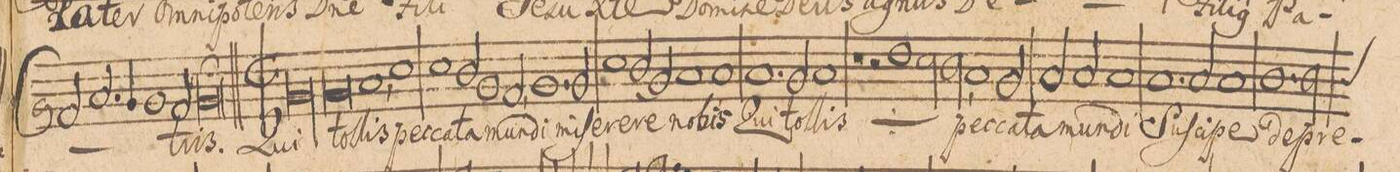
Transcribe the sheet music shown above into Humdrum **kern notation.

**kern	**text
*I"CANTVS.	*
*clefG2	*
*k[]	*
*met(C|)	*
*M2/1	*
2fny/	.
2.a/	.
4g/	.
1g/	.
=50-	=50-
2f/	.
1gl;	-tris.
=51||	=51||
*M2/1	*
*met(C|)	*
00g\	Qui
=52-	=52-
=53-	=53-
0g	tol-
=54-	=54-
1a,<	-lis
1cc	pec-
=55-	=55-
1cc	-ca-
2b/	-ta
1g	mun-
=56-	=56-
2f,</	-di
1.g	mi-
=57-	=57-
2g/	-ſe-
1cc	-re-
=58-	=58-
(2b/	-re
2g/)	.
1a	no-
=59-	=59-
1a	-bis
1.a	Qui
=60-	=60-
2g/	tol-
1a	-lis
=61-	=61-
1r	.
2r	.
*	*ij
1dd\	Qui
=62-	=62-
2cc\	tol-
2b,<\	-lis
*	*Xij
1a/	pec-
=63-	=63-
2g/	-ca-
2a/	-ta
2a/	mun-
=64-	=64-
1a	-di
1.a	Su-
=65-	=65-
2a/	-ſci-
1a	-pe
=66-	=66-
1.b	de-
2b\	-pre-
*custos:b	*
=67-	=67-
*-	*-
